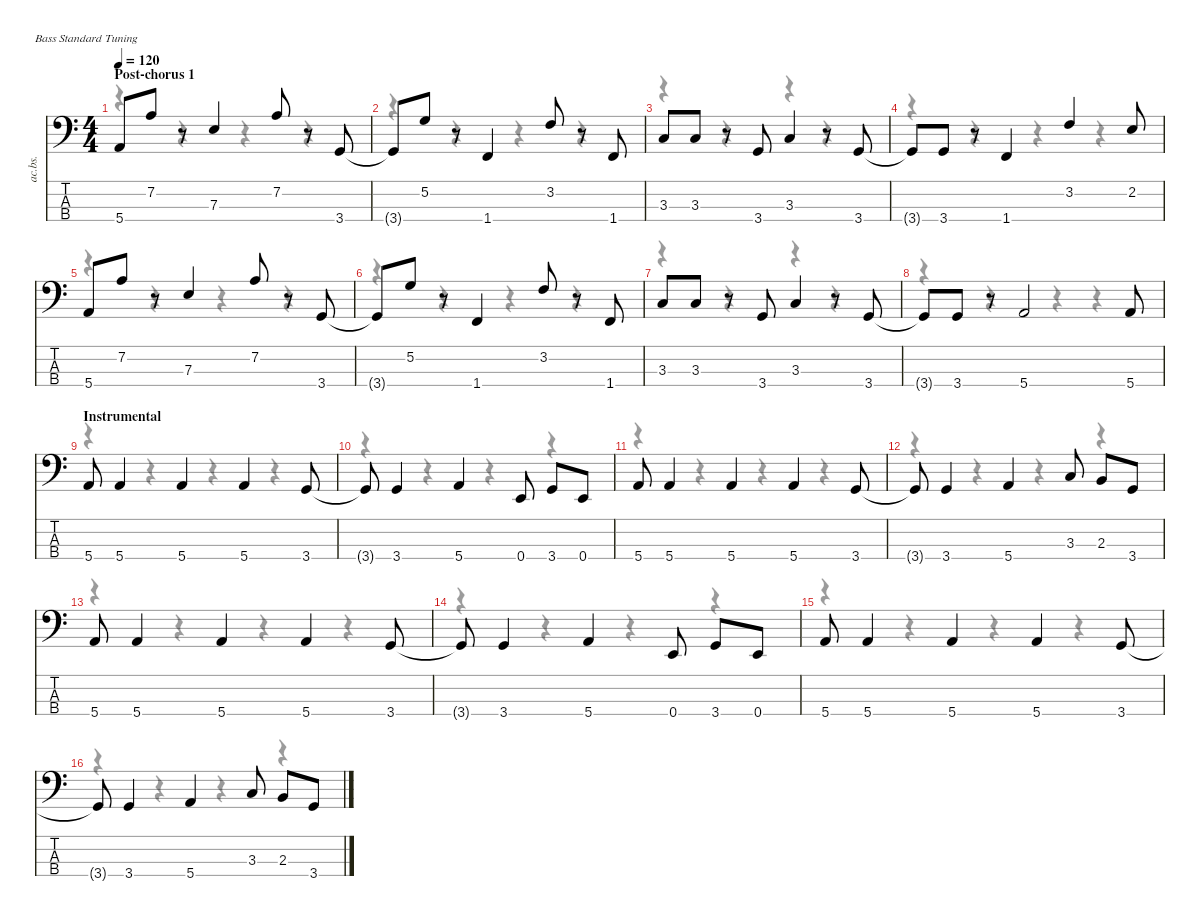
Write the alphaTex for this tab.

\defaultSystemsLayout 4
\hideDynamics
\bracketExtendMode nobrackets
\track ("Bass" "ac.bs.") {instrument acousticbass}
\staff {score tabs}
\tuning (G2 D2 A1 E1)
\voice
\ts (4 4)
\section ("" "Post-chorus 1")
\tempo 120
\clef f4
\ks c
5.4.8{dy f} 7.2.8 r.8 7.3.4 7.2.8 r.8 3.4.8 |
3.4{t}.8 5.2.8 r.8 1.4.4 3.2.8 r.8 1.4.8 |
3.3.8 3.3.8 r.8 3.4.8 3.3.4 r.8 3.4.8 |
3.4{t}.8 3.4.8 r.8 1.4.4 3.2.4 2.2.8 |
5.4.8 7.2.8 r.8 7.3.4 7.2.8 r.8 3.4.8 |
3.4{t}.8 5.2.8 r.8 1.4.4 3.2.8 r.8 1.4.8 |
3.3.8 3.3.8 r.8 3.4.8 3.3.4 r.8 3.4.8 |
3.4{t}.8 3.4.8 r.8 5.4.2 5.4.8 |
\section ("" "Instrumental")
5.4.8 5.4.4 5.4.4 5.4.4 3.4.8 |
3.4{t}.8 3.4.4 5.4.4 0.4.8 3.4.8 0.4.8 |
5.4.8 5.4.4 5.4.4 5.4.4 3.4.8 |
3.4{t}.8 3.4.4 5.4.4 3.3.8 2.3.8 3.4.8 |
5.4.8 5.4.4 5.4.4 5.4.4 3.4.8 |
3.4{t}.8 3.4.4 5.4.4 0.4.8 3.4.8 0.4.8 |
5.4.8 5.4.4 5.4.4 5.4.4 3.4.8 |
3.4{t}.8 3.4.4 5.4.4 3.3.8 2.3.8 3.4.8
\voice
\clef f4
\ottava regular
\simile none
\ks c
r.4{dy mf} r.4 r.4 r.4 |
r.4 r.4 r.4 r.4 |
r.4 r.4 r.4 r.4 |
r.4 r.4 r.4 r.4 |
r.4 r.4 r.4 r.4 |
r.4 r.4 r.4 r.4 |
r.4 r.4 r.4 r.4 |
r.4 r.4 r.4 r.4 |
r.4 r.4 r.4 r.4 |
r.4 r.4 r.4 r.4 |
r.4 r.4 r.4 r.4 |
r.4 r.4 r.4 r.4 |
r.4 r.4 r.4 r.4 |
r.4 r.4 r.4 r.4 |
r.4 r.4 r.4 r.4 |
r.4 r.4 r.4 r.4
